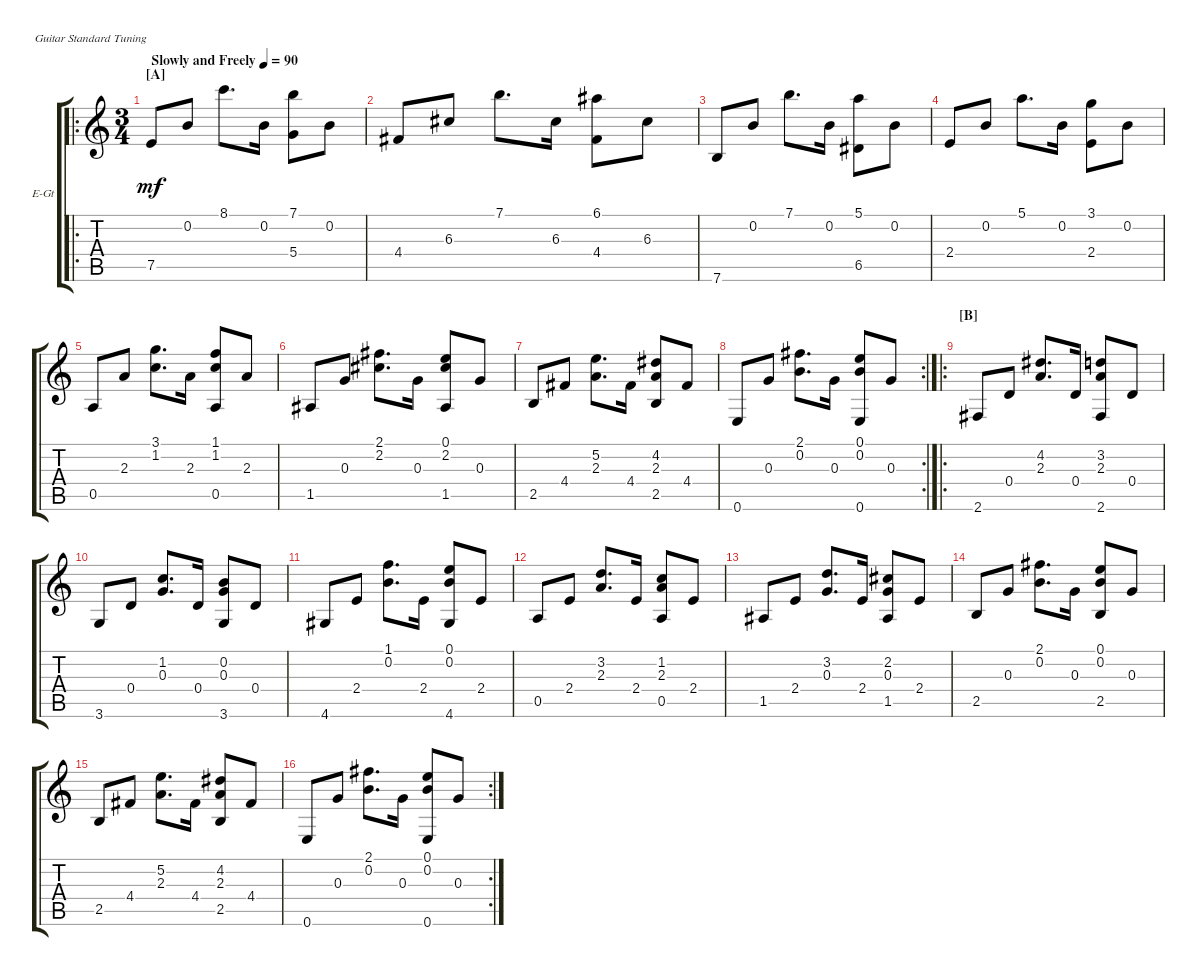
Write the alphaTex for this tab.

\defaultSystemsLayout 4
\bracketExtendMode groupsimilarinstruments
\firstSystemTrackNameOrientation horizontal
\otherSystemsTrackNameOrientation horizontal
\track ("Electric Guitar" "E-Gt") {instrument electricguitarclean}
\staff {score tabs}
\tuning (E4 B3 G3 D3 A2 E2)
\ro
\ts (3 4)
\section ("A" "")
\tempo (90 "Slowly and Freely")
\clef g2
\scale
1.20807
\ks c
7.5.8{dy mf instrument electricguitarclean} 0.2.8 8.1.8{d} 0.2.16 (7.1 5.4).8 0.2.8 |
\scale
0.930643 4.4.8 6.3.8 7.1.8{d} 6.3.16 (6.1 4.4).8 6.3.8 |
\scale
0.930643 7.6.8 0.2.8 7.1.8{d} 0.2.16 (5.1 6.5).8 0.2.8 |
\scale
0.930643 2.4.8 0.2.8 5.1.8{d} 0.2.16 (3.1 2.4).8 0.2.8 |
\scale
1.11728 0.5.8 2.3.8 (3.1 1.2).8{d} 2.3.16 (1.1 1.2 0.5).8 2.3.8 |
\scale
0.960908 1.5.8 0.3.8 (2.1 2.2).8{d} 0.3.16 (0.1 2.2 1.5).8 0.3.8 |
\scale
0.960908 2.5.8 4.4.8 (5.2 2.3).8{d} 4.4.16 (4.2 2.3 2.5).8 4.4.8 |
\rc 2
\scale
0.960908 0.6.8 0.3.8 (2.1 0.2).8{d} 0.3.16 (0.1 0.2 0.6).8 0.3.8 |
\ro
\section ("B" "")
\scale
1.11728 2.6.8 0.4.8 (4.2 2.3).8{d} 0.4.16 (3.2 2.3 2.6).8 0.4.8 |
\scale
0.960908 3.6.8 0.4.8 (1.2 0.3).8{d} 0.4.16 (0.2 0.3 3.6).8 0.4.8 |
\scale
0.960908 4.6.8 2.4.8 (1.1 0.2).8{d} 2.4.16 (0.1 0.2 4.6).8 2.4.8 |
\scale
0.960908 0.5.8 2.4.8 (3.2 2.3).8{d} 2.4.16 (1.2 0.5 2.3).8 2.4.8 |
\scale
1.11728 1.5.8 2.4.8 (3.2 0.3).8{d} 2.4.16 (2.2 1.5 0.3).8 2.4.8 |
\scale
0.960908 2.5.8 0.3.8 (2.1 0.2).8{d} 0.3.16 (0.1 0.2 2.5).8 0.3.8 |
\scale
0.960908 2.5.8 4.4.8 (5.2 2.3).8{d} 4.4.16 (4.2 2.5 2.3).8 4.4.8 |
\rc 2
\scale
0.960908 0.6.8 0.3.8 (2.1 0.2).8{d} 0.3.16 (0.1 0.2 0.6).8 0.3.8
